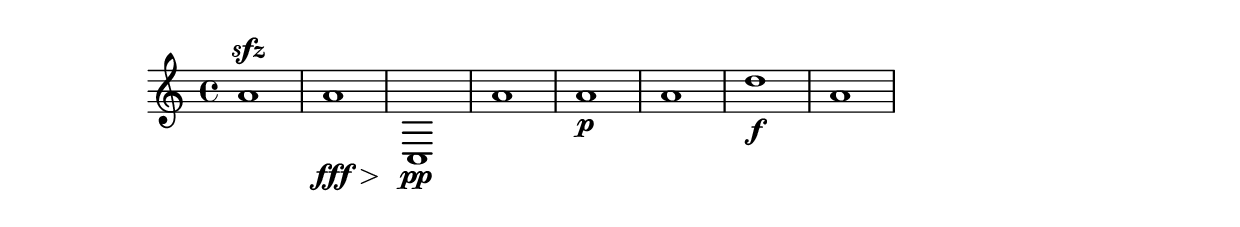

\version "2.3.17"
\header{
texidoc=" Dynamics appear below or above the staff.  If multiple
dynamics are linked with (de)crescendi, they should be on the same
line. Isolated dynamics may be forced up or down.
 "
}



\score{
\relative c''{
a1^\sfz
a1\fff\> c,,\!\pp a'' a\p

% We need this to test if we get two Dynamic line spanners
a

% because do_removal_processing ()
% doesn't seem to post_process elements
d\f

a

}
\paper{
}
\midi{
\tempo 1 = 60
}
}

